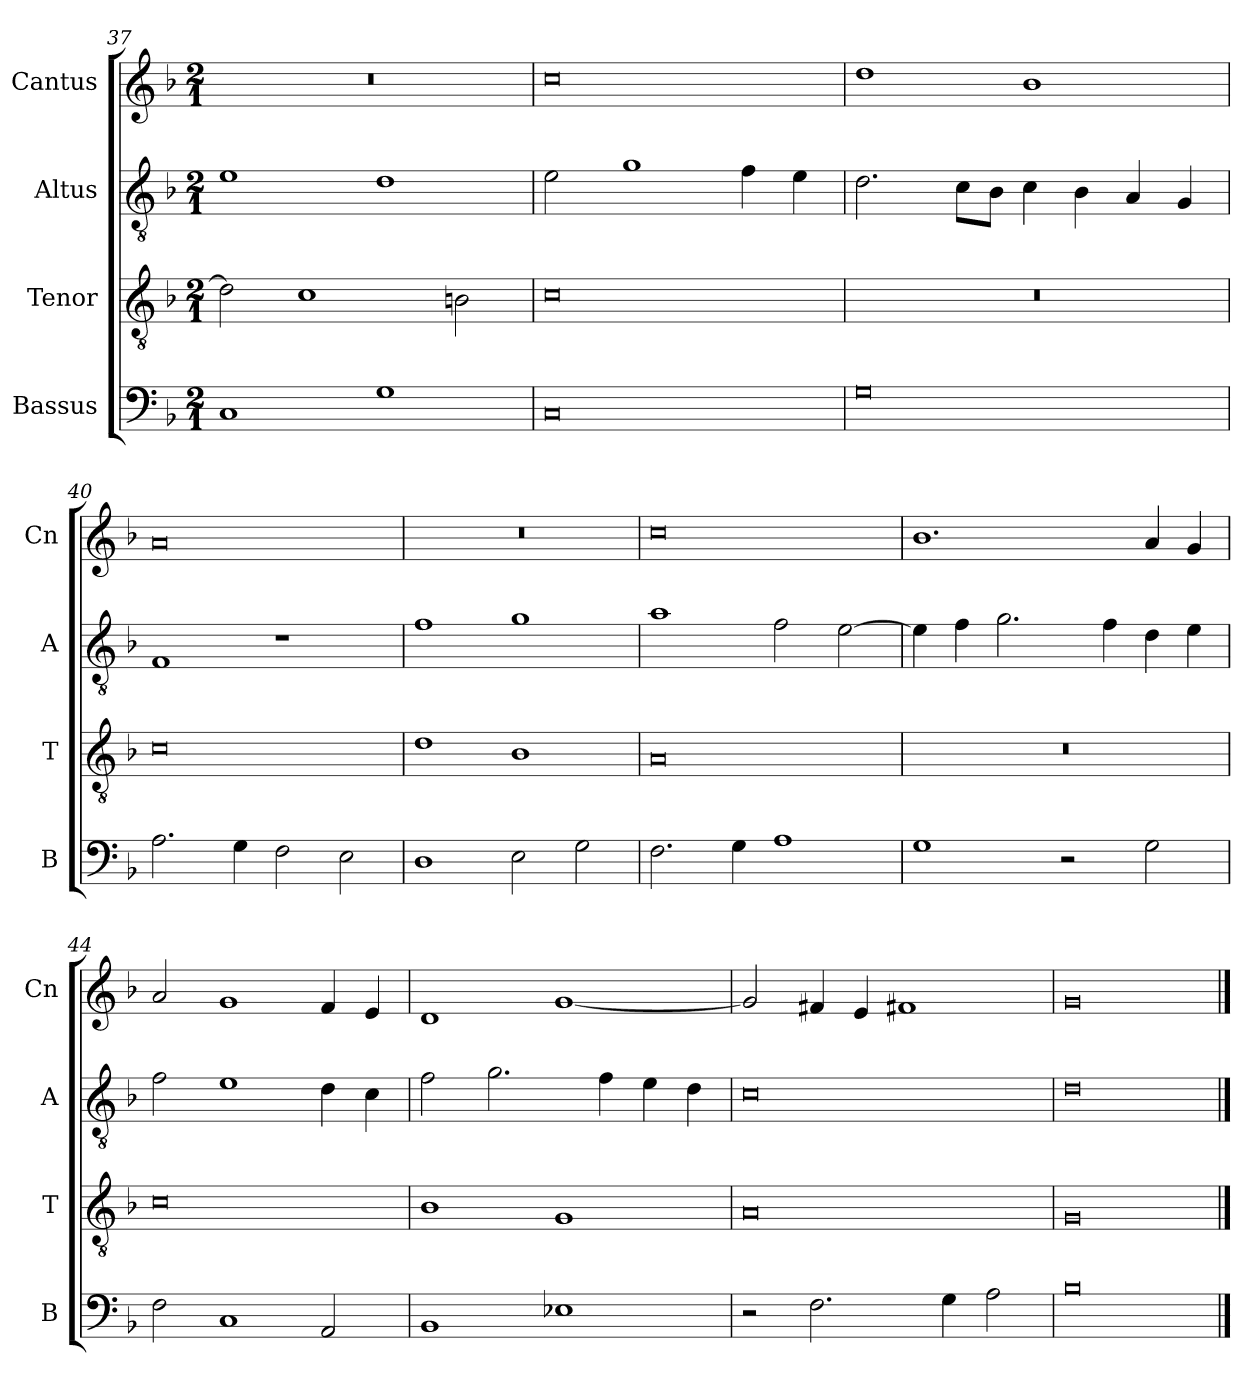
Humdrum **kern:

**kern	**kern	**kern	**kern
*part4	*part3	*part2	*part1
*staff4	*staff3	*staff2	*staff1
*I"Bassus	*I"Tenor	*I"Altus	*I"Cantus
*I'B	*I'T	*I'A	*I'Cn
*clefF4	*clefGv2	*clefGv2	*clefG2
*k[b-]	*k[b-]	*k[b-]	*k[b-]
*M2/1	*M2/1	*M2/1	*M2/1
=37	=37	=37	=37
1C	2d\]	1e	0r
.	1c	.	.
1G	.	1d	.
.	2Bn\	.	.
=38	=38	=38	=38
0C	0c	2e\	0cc
.	.	1g	.
.	.	4f\	.
.	.	4e\	.
=39	=39	=39	=39
0G	0r	2.d\	1dd
.	.	8c\L	.
.	.	8B-\J	.
.	.	4c\	1b-
.	.	4B-\	.
.	.	4A/	.
.	.	4G/	.
=40	=40	=40	=40
2.A\	0c	1F	0a
4G\	.	.	.
2F\	.	1r	.
2E\	.	.	.
=41	=41	=41	=41
1D	1d	1f	0r
2E\	1B-	1g	.
2G\	.	.	.
=42	=42	=42	=42
2.F\	0A	1a	0cc
4G\	.	.	.
1A	.	2f\	.
.	.	[2e\	.
=43	=43	=43	=43
1G	0r	4e\]	1.b-
.	.	4f\	.
.	.	2.g\	.
2r	.	.	.
.	.	4f\	.
2G\	.	4d\	4a/
.	.	4e\	4g/
=44	=44	=44	=44
2F\	0c	2f\	2a/
1C	.	1e	1g
2AA/	.	4d\	4f/
.	.	4c\	4e/
=45	=45	=45	=45
1BB-	1B-	2f\	1d
.	.	2.g\	.
1E-X	1G	.	[1g
.	.	4f\	.
.	.	4e\	.
.	.	4d\	.
=46	=46	=46	=46
2r	0A	0c	2g/]
2.F\	.	.	4f#X/
.	.	.	4e/
.	.	.	1f#X
4G\	.	.	.
2A\	.	.	.
=47	=47	=47	=47
0B-	0G	0d	0g
==	==	==	==
*-	*-	*-	*-
